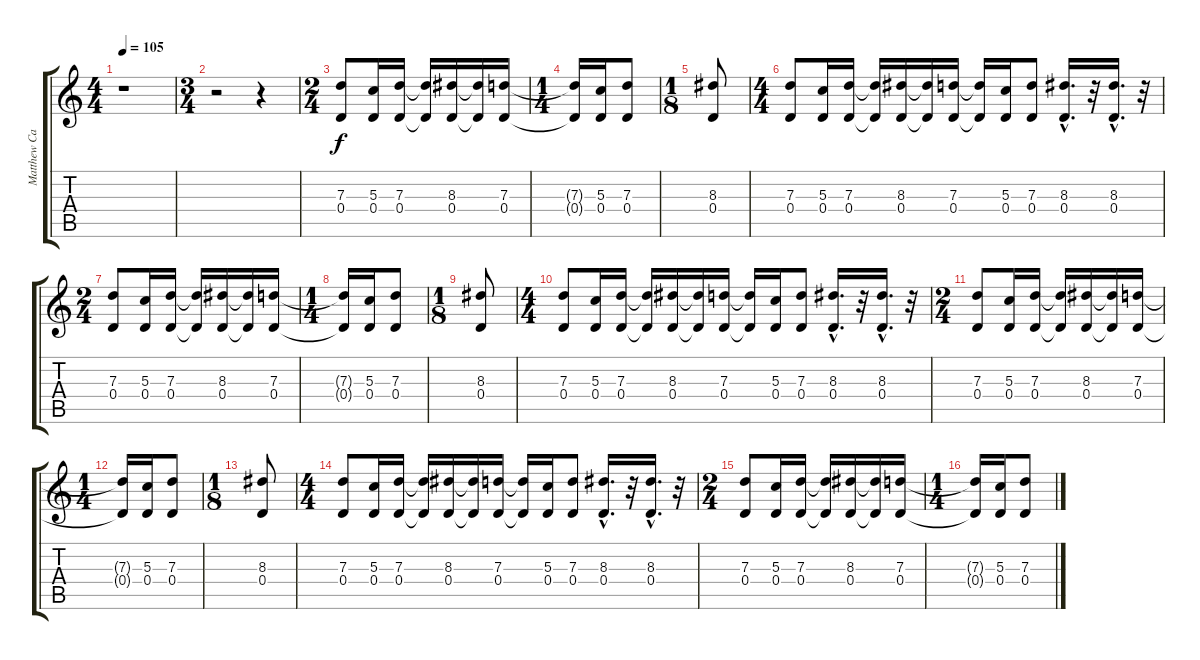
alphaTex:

\track ("Matthew Caws Disto" "Matthew Ca") {instrument distortionguitar}
\staff {score tabs}
\tuning (E4 B3 G3 D3 A2 E2) {hide}
\ts (4 4)
\tempo 105
\clef g2
\ks c
r.1{dy f instrument distortionguitar} |
\ts (3 4)
r.2 r.4 |
\ts (2 4)
(7.3 0.4).8 (5.3 0.4).16 (7.3 0.4).16 (7.3{t} 0.4{t}).16 (8.3 0.4).16 (8.3{t} 0.4{t}).16 (7.3 0.4).16 |
\ts (1 4)
(7.3{t} 0.4{t}).16 (5.3 0.4).16 (7.3 0.4).8 |
\ts (1 8)
(8.3 0.4).8 |
\ts (4 4)
(7.3 0.4).8 (5.3 0.4).16 (7.3 0.4).16 (7.3{t} 0.4{t}).16 (8.3 0.4).16 (8.3{t} 0.4{t}).16 (7.3 0.4).16 (7.3{t} 0.4{t}).16 (5.3 0.4).16 (7.3 0.4).8 (8.3{hac} 0.4{hac}).16{d} r.32 (8.3{hac} 0.4{hac}).16{d} r.32 |
\ts (2 4)
(7.3 0.4).8 (5.3 0.4).16 (7.3 0.4).16 (7.3{t} 0.4{t}).16 (8.3 0.4).16 (8.3{t} 0.4{t}).16 (7.3 0.4).16 |
\ts (1 4)
(7.3{t} 0.4{t}).16 (5.3 0.4).16 (7.3 0.4).8 |
\ts (1 8)
(8.3 0.4).8 |
\ts (4 4)
(7.3 0.4).8 (5.3 0.4).16 (7.3 0.4).16 (7.3{t} 0.4{t}).16 (8.3 0.4).16 (8.3{t} 0.4{t}).16 (7.3 0.4).16 (7.3{t} 0.4{t}).16 (5.3 0.4).16 (7.3 0.4).8 (8.3{hac} 0.4{hac}).16{d} r.32 (8.3{hac} 0.4{hac}).16{d} r.32 |
\ts (2 4)
(7.3 0.4).8 (5.3 0.4).16 (7.3 0.4).16 (7.3{t} 0.4{t}).16 (8.3 0.4).16 (8.3{t} 0.4{t}).16 (7.3 0.4).16 |
\ts (1 4)
(7.3{t} 0.4{t}).16 (5.3 0.4).16 (7.3 0.4).8 |
\ts (1 8)
(8.3 0.4).8 |
\ts (4 4)
(7.3 0.4).8 (5.3 0.4).16 (7.3 0.4).16 (7.3{t} 0.4{t}).16 (8.3 0.4).16 (8.3{t} 0.4{t}).16 (7.3 0.4).16 (7.3{t} 0.4{t}).16 (5.3 0.4).16 (7.3 0.4).8 (8.3{hac} 0.4{hac}).16{d} r.32 (8.3{hac} 0.4{hac}).16{d} r.32 |
\ts (2 4)
(7.3 0.4).8 (5.3 0.4).16 (7.3 0.4).16 (7.3{t} 0.4{t}).16 (8.3 0.4).16 (8.3{t} 0.4{t}).16 (7.3 0.4).16 |
\ts (1 4)
(7.3{t} 0.4{t}).16 (5.3 0.4).16 (7.3 0.4).8
